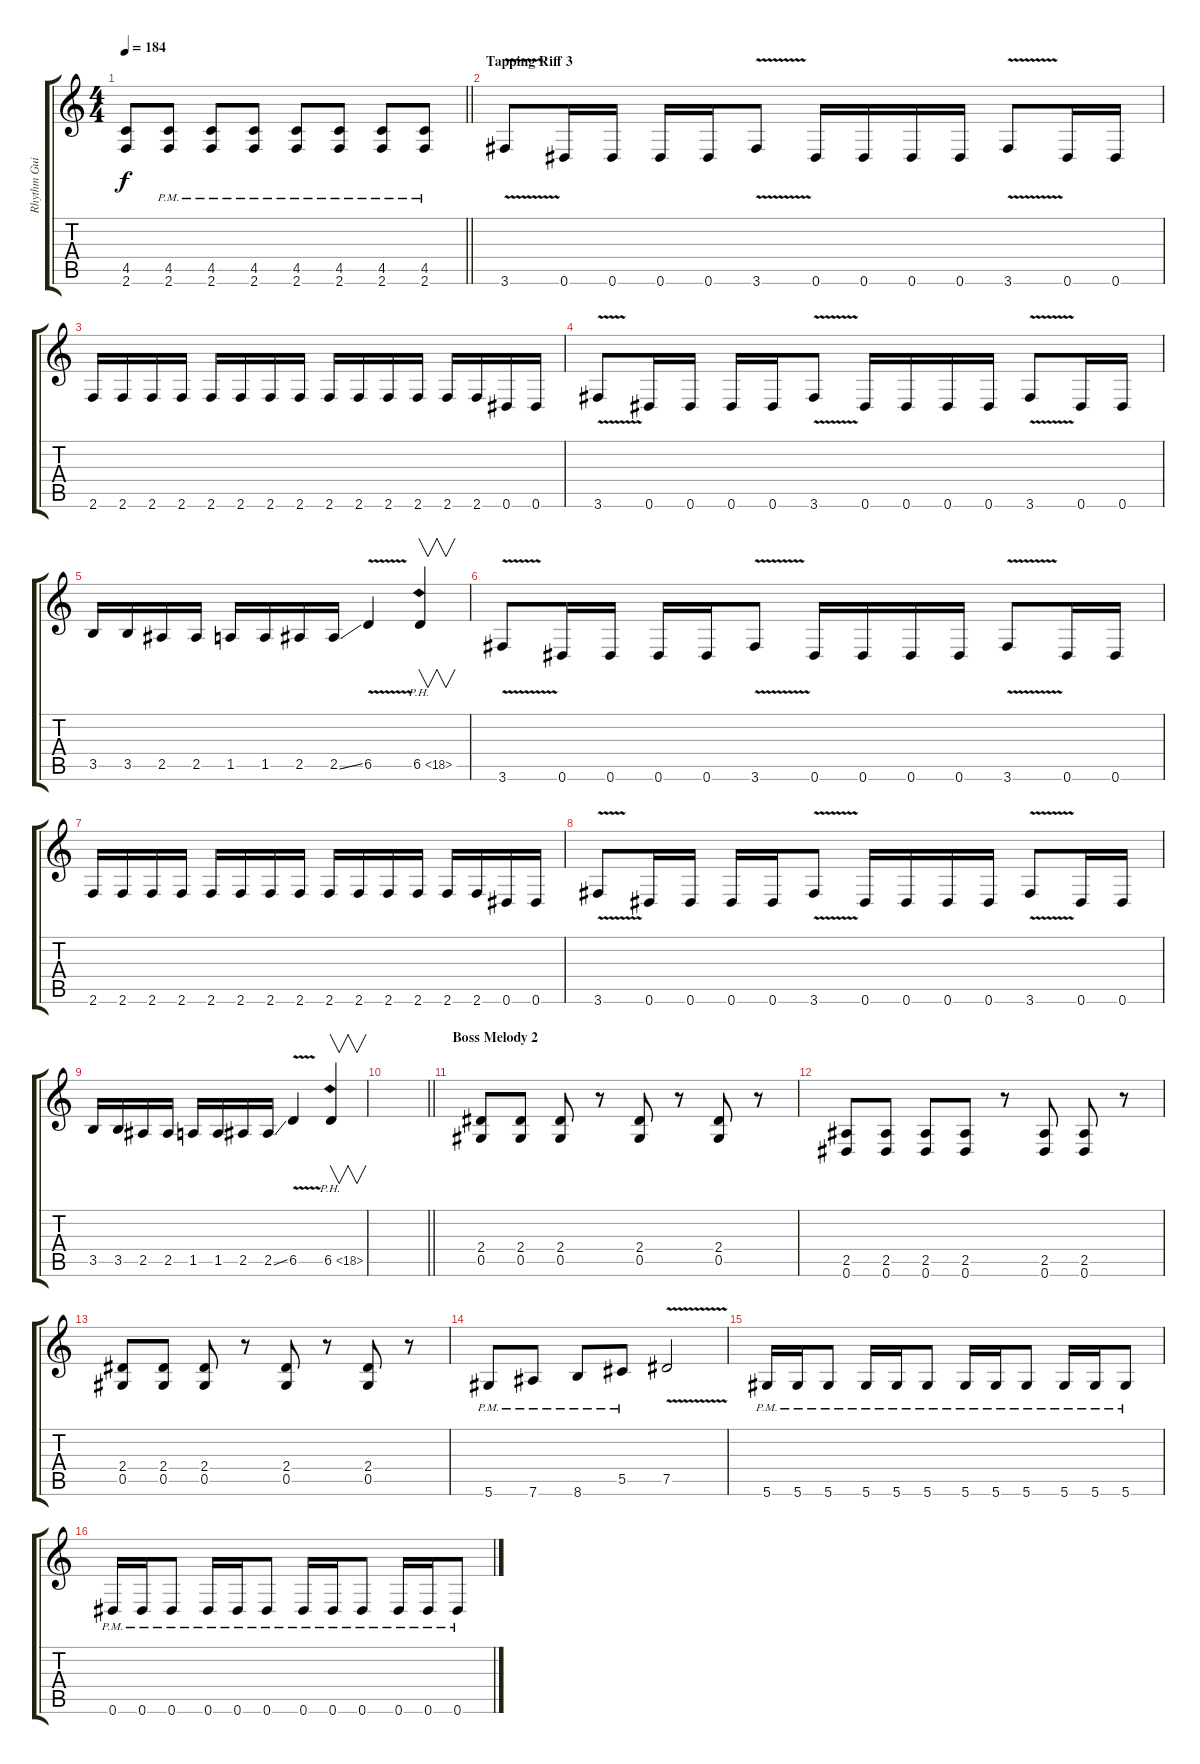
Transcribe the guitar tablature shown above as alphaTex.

\track ("Rhythm Guitar 2" "Rhythm Gui") {instrument overdrivenguitar}
\staff {score tabs}
\tuning (Eb4 Bb3 Gb3 Db3 Ab2 Eb2) {hide}
\ts (4 4)
\tempo 184
\clef g2
\barLineRight lightlight
\ks c
(4.5 2.6).8{dy f} (4.5{pm} 2.6{pm}).8 (4.5{pm} 2.6{pm}).8 (4.5{pm} 2.6{pm}).8 (4.5{pm} 2.6{pm}).8 (4.5{pm} 2.6{pm}).8 (4.5{pm} 2.6{pm}).8 (4.5{pm} 2.6{pm}).8 |
\section ("" "Tapping Riff 3")
3.6{v}.8 0.6.16 0.6.16 0.6.16 0.6.16 3.6{v}.8 0.6.16 0.6.16 0.6.16 0.6.16 3.6{v}.8 0.6.16 0.6.16 |
2.6.16 2.6.16 2.6.16 2.6.16 2.6.16 2.6.16 2.6.16 2.6.16 2.6.16 2.6.16 2.6.16 2.6.16 2.6.16 2.6.16 0.6.16 0.6.16 |
3.6{v}.8 0.6.16 0.6.16 0.6.16 0.6.16 3.6{v}.8 0.6.16 0.6.16 0.6.16 0.6.16 3.6{v}.8 0.6.16 0.6.16 |
3.5.16 3.5.16 2.5.16 2.5.16 1.5.16 1.5.16 2.5.16 2.5{ss}.16 6.5{v}.4 6.5{ph 12}.4{v} |
3.6{v}.8 0.6.16 0.6.16 0.6.16 0.6.16 3.6{v}.8 0.6.16 0.6.16 0.6.16 0.6.16 3.6{v}.8 0.6.16 0.6.16 |
2.6.16 2.6.16 2.6.16 2.6.16 2.6.16 2.6.16 2.6.16 2.6.16 2.6.16 2.6.16 2.6.16 2.6.16 2.6.16 2.6.16 0.6.16 0.6.16 |
3.6{v}.8 0.6.16 0.6.16 0.6.16 0.6.16 3.6{v}.8 0.6.16 0.6.16 0.6.16 0.6.16 3.6{v}.8 0.6.16 0.6.16 |
3.5.16 3.5.16 2.5.16 2.5.16 1.5.16 1.5.16 2.5.16 2.5{ss}.16 6.5{v}.4 6.5{ph 12}.4{v} |
\barLineRight lightlight
|
\section ("" "Boss Melody 2")
(2.4 0.5).8 (2.4 0.5).8 (2.4 0.5).8 r.8 (2.4 0.5).8 r.8 (2.4 0.5).8 r.8 |
(2.5 0.6).8 (2.5 0.6).8 (2.5 0.6).8 (2.5 0.6).8 r.8 (2.5 0.6).8 (2.5 0.6).8 r.8 |
(2.4 0.5).8 (2.4 0.5).8 (2.4 0.5).8 r.8 (2.4 0.5).8 r.8 (2.4 0.5).8 r.8 |
5.6{pm}.8 7.6{pm}.8 8.6{pm}.8 5.5{pm}.8 7.5{v}.2 |
5.6{pm}.16 5.6{pm}.16 5.6{pm}.8 5.6{pm}.16 5.6{pm}.16 5.6{pm}.8 5.6{pm}.16 5.6{pm}.16 5.6{pm}.8 5.6{pm}.16 5.6{pm}.16 5.6{pm}.8 |
0.6{pm}.16 0.6{pm}.16 0.6{pm}.8 0.6{pm}.16 0.6{pm}.16 0.6{pm}.8 0.6{pm}.16 0.6{pm}.16 0.6{pm}.8 0.6{pm}.16 0.6{pm}.16 0.6{pm}.8
